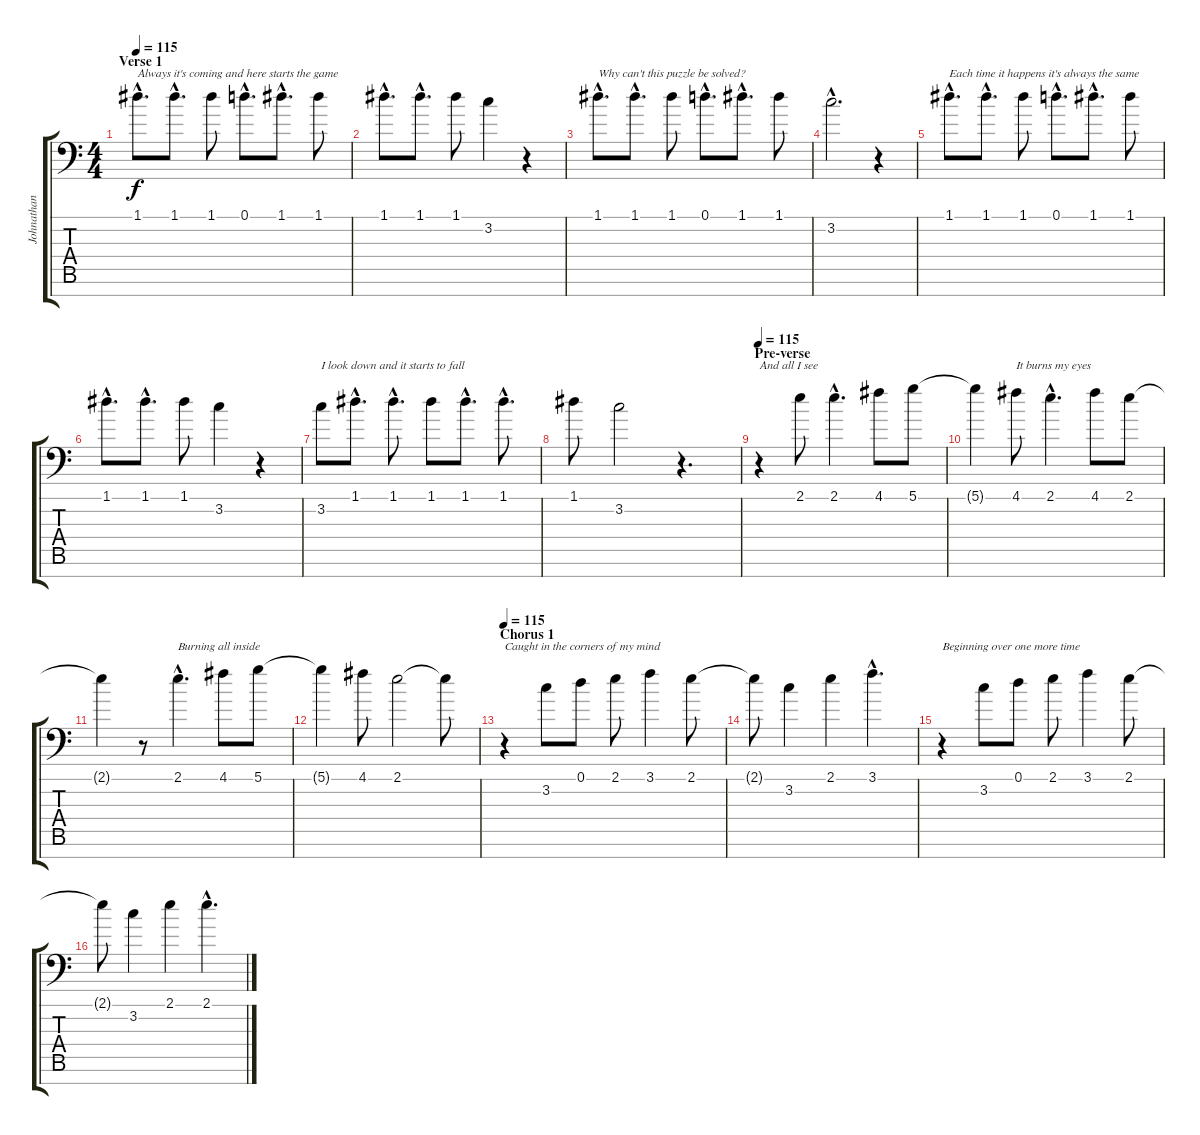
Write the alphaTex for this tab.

\track ("Johnathan Davis - Vocals" "Johnathan ") {instrument distortionguitar}
\staff {score tabs}
\tuning (D4 A3 F3 C3 G2 D2 A1) {hide}
\ts (4 4)
\section ("" "Verse 1")
\tempo 115
\clef f4
\ks c
1.1{hac}.8{d txt "Always it's coming and here starts the game" dy f} 1.1{hac}.8{d} 1.1.8 0.1{hac}.8{d} 1.1{hac}.8{d} 1.1.8 |
1.1{hac}.8{d} 1.1{hac}.8{d} 1.1.8 3.2.4 r.4 |
1.1{hac}.8{d txt "Why can't this puzzle be solved?"} 1.1{hac}.8{d} 1.1.8 0.1{hac}.8{d} 1.1{hac}.8{d} 1.1.8 |
3.2{hac}.2{d} r.4 |
1.1{hac}.8{d txt "Each time it happens it's always the same"} 1.1{hac}.8{d} 1.1.8 0.1{hac}.8{d} 1.1{hac}.8{d} 1.1.8 |
1.1{hac}.8{d} 1.1{hac}.8{d} 1.1.8 3.2.4 r.4 |
3.2.8{txt "I look down and it starts to fall"} 1.1{hac}.8{d} 1.1{hac}.8{d} 1.1.8 1.1{hac}.8{d} 1.1{hac}.8{d} |
1.1.8 3.2.2 r.4{d} |
\section ("" "Pre-verse")
\tempo 115
r.4{txt "And all I see"} 2.1.8 2.1{hac}.4{d} 4.1.8 5.1.8 |
5.1{t}.4 4.1.8{txt "It burns my eyes"} 2.1{hac}.4{d} 4.1.8 2.1.8 |
2.1{t}.4 r.8 2.1{hac}.4{d txt "Burning all inside"} 4.1.8 5.1.8 |
5.1{t}.4 4.1.8 2.1.2 2.1{t}.8 |
\section ("" "Chorus 1")
\tempo 115
r.4{txt "Caught in the corners of my mind"} 3.2.8 0.1.8 2.1.8 3.1.4 2.1.8 |
2.1{t}.8 3.2.4 2.1.4 3.1{hac}.4{d} |
r.4{txt "Beginning over one more time"} 3.2.8 0.1.8 2.1.8 3.1.4 2.1.8 |
2.1{t}.8 3.2.4 2.1.4 2.1{hac}.4{d}
